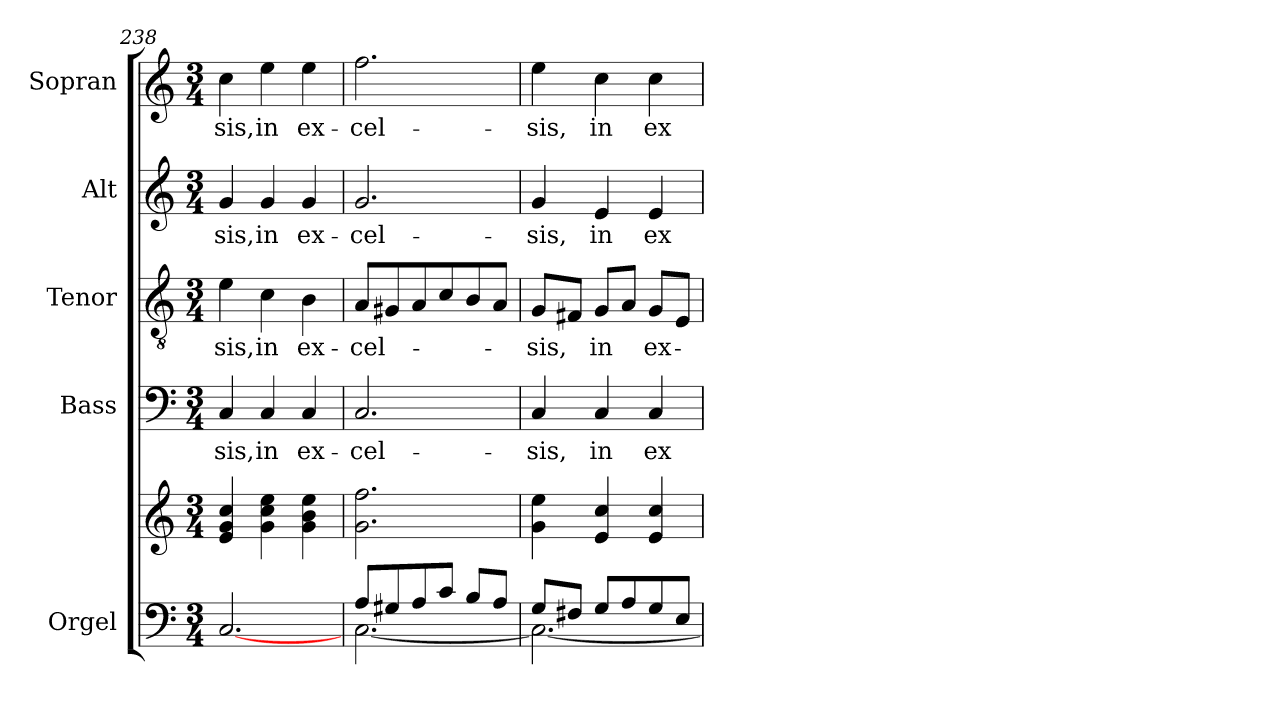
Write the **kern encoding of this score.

**kern	**kern	**kern	**text	**kern	**text	**kern	**text	**kern	**text
*part5	*part5	*part4	*part4	*part3	*part3	*part2	*part2	*part1	*part1
*staff6	*staff5	*staff4	*staff4	*staff3	*staff3	*staff2	*staff2	*staff1	*staff1
*I"Orgel	*	*I"Bass	*	*I"Tenor	*	*I"Alt	*	*I"Sopran	*
*I'Org.	*	*I'B.	*	*I'T.	*	*I'A.	*	*I'S.	*
*clefF4	*clefG2	*clefF4	*	*clefGv2	*	*clefG2	*	*clefG2	*
*k[]	*k[]	*k[]	*	*k[]	*	*k[]	*	*k[]	*
*C:	*C:	*C:	*	*C:	*	*C:	*	*C:	*
*M3/4	*M3/4	*M3/4	*	*M3/4	*	*M3/4	*	*M3/4	*
=238	=238	=238	=238	=238	=238	=238	=238	=238	=238
!	!	!	!LO:LY:b	!	!LO:LY:b	!	!LO:LY:b	!	!LO:LY:b
[2.C/	4e/ 4g/ 4cc/	4C/	-sis,	4e\	-sis,	4g/	-sis,	4cc\	-sis,
!	!	!	!LO:LY:b	!	!LO:LY:b	!	!LO:LY:b	!	!LO:LY:b
.	4g\ 4cc\ 4ee\	4C/	in	4c\	in	4g/	in	4ee\	in
!	!	!	!LO:LY:b	!	!LO:LY:b	!	!LO:LY:b	!	!LO:LY:b
.	4g\ 4b\ 4ee\	4C/	ex-	4B\	ex-	4g/	ex-	4ee\	ex-
=239	=239	=239	=239	=239	=239	=239	=239	=239	=239
*^	*	*	*	*	*	*	*	*	*
!	!	!	!	!LO:LY:b	!	!LO:LY:b	!	!LO:LY:b	!	!LO:LY:b
8A/L	[<2.C\	2.g\ 2.ff\	2.C/	-cel-	8A/L	-cel-	2.g/	-cel-	2.ff\	-cel-
8G#X/	.	.	.	.	8G#X/	.	.	.	.	.
8A/	.	.	.	.	8A/	.	.	.	.	.
8c/J	.	.	.	.	8c/	.	.	.	.	.
8B/L	.	.	.	.	8B/	.	.	.	.	.
8A/J	.	.	.	.	8A/J	.	.	.	.	.
=240	=240	=240	=240	=240	=240	=240	=240	=240	=240	=240
!	!	!	!	!LO:LY:b	!	!LO:LY:b	!	!LO:LY:b	!	!LO:LY:b
8G/L	2.C\_	4g\ 4ee\	4C/	-sis,	8G/L	-sis,	4g/	-sis,	4ee\	-sis,
8F#X/J	.	.	.	.	8F#X/J	.	.	.	.	.
!	!	!	!	!LO:LY:b	!	!LO:LY:b	!	!LO:LY:b	!	!LO:LY:b
8G/L	.	4e/ 4cc/	4C/	in	8G/L	in	4e/	in	4cc\	in
8A/	.	.	.	.	8A/J	.	.	.	.	.
!	!	!	!	!LO:LY:b	!	!LO:LY:b	!	!LO:LY:b	!	!LO:LY:b
8G/	.	4e/ 4cc/	4C/	ex-	8G/L	ex-	4e/	ex-	4cc\	ex-
8E/J	.	.	.	.	8E/J	.	.	.	.	.
*v	*v	*	*	*	*	*	*	*	*	*
=	=	=	=	=	=	=	=	=	=
*-	*-	*-	*-	*-	*-	*-	*-	*-	*-
